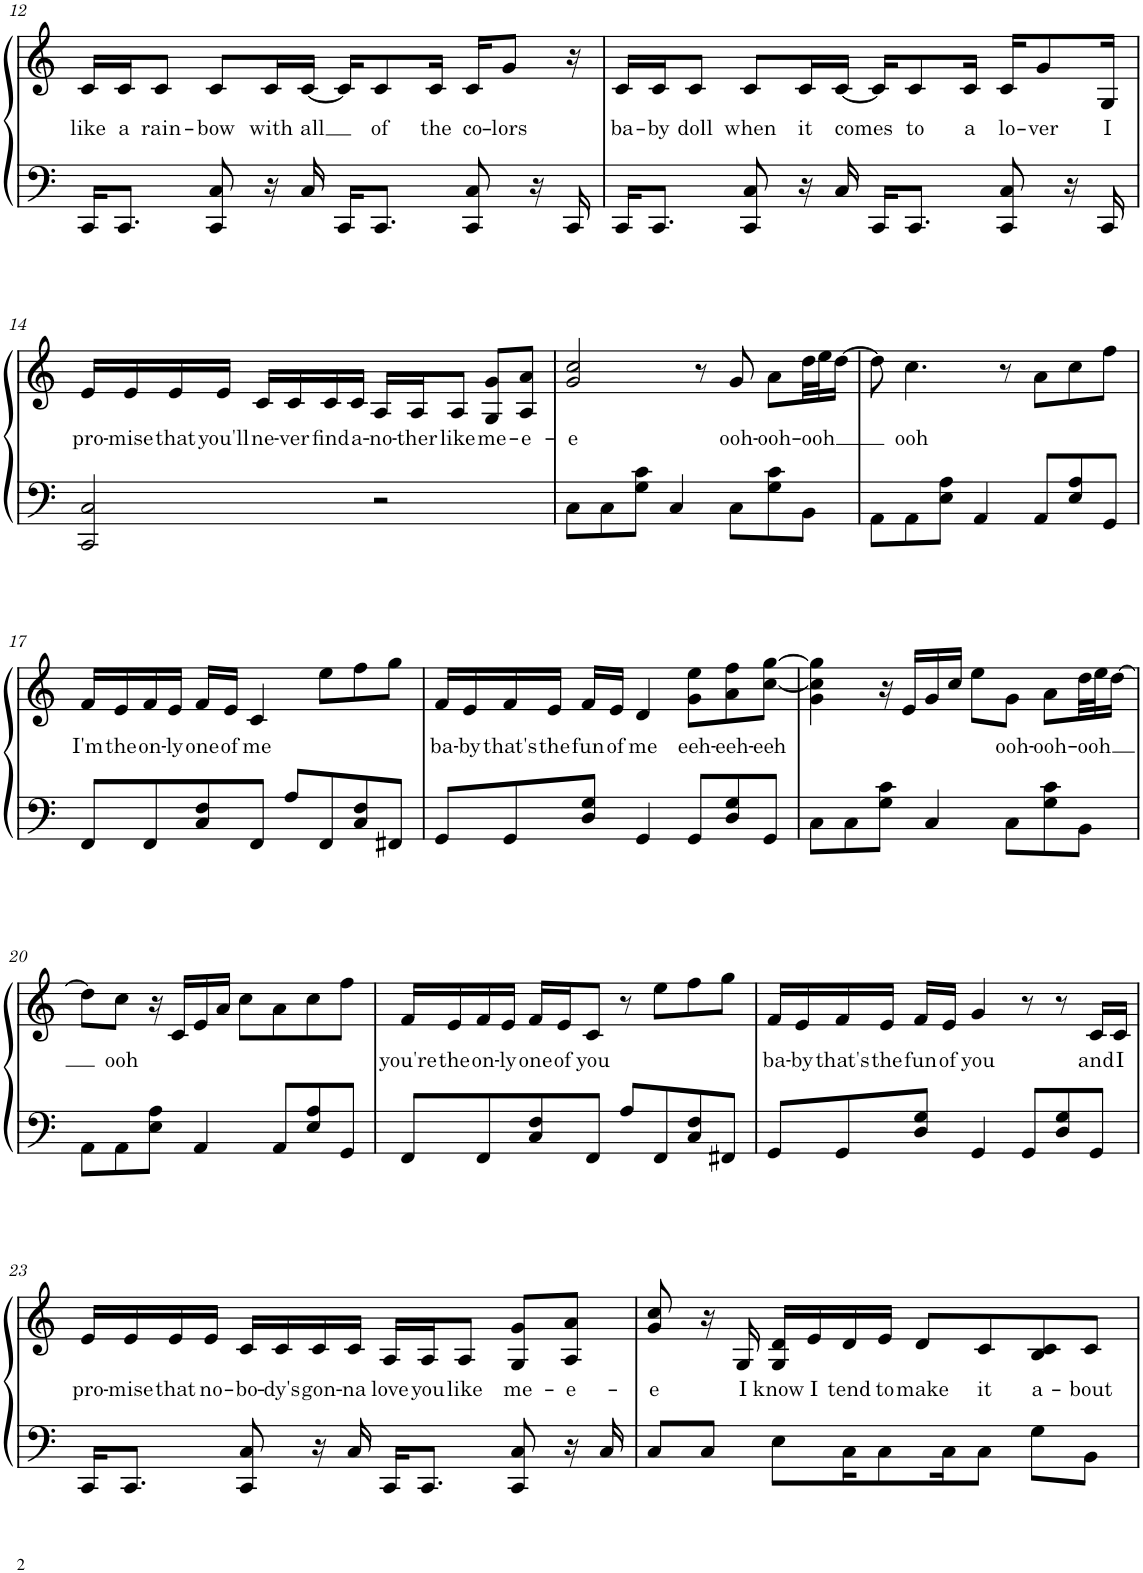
**kern	**kern	**text
*part1	*part1	*part1
*staff2	*staff1	*staff1
*I"Piano	*	*
*I'Pno.	*	*
!!LO:PB:g=z
*clefF4	*clefG2	*
*k[]	*k[]	*
*M4/4	*M4/4	*
=12	=12	=12
!	!	!LO:LY:b
16CC/KL	16c/LL	like
!	!	!LO:LY:b
8.CC/J	16c/J	a
!	!	!LO:LY:b
.	8c/J	rain-
!	!	!LO:LY:b
8CC/ 8C/	8c/L	-bow
!	!	!LO:LY:b
16r	16c/L	with
!	!	!LO:LY:b
16C/	[16c/JJ	all
16CC/KL	16c/KL]	.
!	!	!LO:LY:b
8.CC/J	8c/	of
!	!	!LO:LY:b
.	16c/Jk	the
!	!	!LO:LY:b
8CC/ 8C/	16c/KL	co-
!	!	!LO:LY:b
.	8g/J	-lors
16r	.	.
16CC/	16r	.
=13	=13	=13
!	!	!LO:LY:b
16CC/KL	16c/LL	ba-
!	!	!LO:LY:b
8.CC/J	16c/J	-by
!	!	!LO:LY:b
.	8c/J	doll
!	!	!LO:LY:b
8CC/ 8C/	8c/L	when
!	!	!LO:LY:b
16r	16c/L	it
!	!	!LO:LY:b
16C/	[16c/JJ	comes
16CC/KL	16c/KL]	.
!	!	!LO:LY:b
8.CC/J	8c/	to
!	!	!LO:LY:b
.	16c/Jk	a
!	!	!LO:LY:b
8CC/ 8C/	16c/KL	lo-
!	!	!LO:LY:b
.	8g/	-ver
16r	.	.
!	!	!LO:LY:b
16CC/	16G/Jk	I
!!LO:LB:g=z
=14	=14	=14
!	!	!LO:LY:b
2CC/ 2C/	16e/LL	pro-
!	!	!LO:LY:b
.	16e/	-mise
!	!	!LO:LY:b
.	16e/	that
!	!	!LO:LY:b
.	16e/JJ	you'll
!	!	!LO:LY:b
.	16c/LL	ne-
!	!	!LO:LY:b
.	16c/	-ver
!	!	!LO:LY:b
.	16c/	find
!	!	!LO:LY:b
.	16c/JJ	a-
!	!	!LO:LY:b
2r	16A/LL	-no-
!	!	!LO:LY:b
.	16A/J	-ther
!	!	!LO:LY:b
.	8A/J	like
!	!	!LO:LY:b
.	8G/ 8g/L	me-
!	!	!LO:LY:b
.	8A/ 8a/J	-e-
=15	=15	=15
!	!	!LO:LY:b
8C\L	2g/ 2cc/	-e
8C\	.	.
8G\ 8c\J	.	.
4C/	.	.
.	8r	.
!	!	!LO:LY:b
8C\L	8g/	ooh-
!	!	!LO:LY:b
8G\ 8c\	8a\L	-ooh-
!	!	!LO:LY:b
8BB\J	32dd\LL	-ooh
.	32ee\J	.
.	[16dd\JJ	.
=16	=16	=16
8AA\L	8dd\]	.
!	!	!LO:LY:b
8AA\	4.cc\	ooh
8E\ 8A\J	.	.
4AA/	.	.
.	8r	.
8AA/L	8a\L	.
8E/ 8A/	8cc\	.
8GG/J	8ff\J	.
!!LO:LB:g=z
=17	=17	=17
!	!	!LO:LY:b
8FF/L	16f/LL	I'm
!	!	!LO:LY:b
.	16e/	the
!	!	!LO:LY:b
8FF/	16f/	on-
!	!	!LO:LY:b
.	16e/JJ	-ly
!	!	!LO:LY:b
8C/ 8F/	16f/LL	one
!	!	!LO:LY:b
.	16e/JJ	of
!	!	!LO:LY:b
8FF/J	4c/	me
8A/L	.	.
8FF/	8ee\L	.
8C/ 8F/	8ff\	.
8FF#X/J	8gg\J	.
=18	=18	=18
!	!	!LO:LY:b
8GG/L	16f/LL	ba-
!	!	!LO:LY:b
.	16e/	-by
!	!	!LO:LY:b
8GG/	16f/	that's
!	!	!LO:LY:b
.	16e/JJ	the
!	!	!LO:LY:b
8D/ 8G/J	16f/LL	fun
!	!	!LO:LY:b
.	16e/JJ	of
!	!	!LO:LY:b
4GG/	4d/	me
!	!	!LO:LY:b
8GG/L	8g\ 8ee\L	eeh-
!	!	!LO:LY:b
8D/ 8G/	8a\ 8ff\	-eeh-
!	!	!LO:LY:b
8GG/J	[8cc\ [8gg\J	-eeh
=19	=19	=19
8C\L	4g\ 4cc\] 4gg\]	.
8C\	.	.
8G\ 8c\J	16r	.
.	16e/LL	.
4C/	16g/	.
.	16cc/JJ	.
.	8ee\L	.
!	!	!LO:LY:b
8C\L	8g\J	ooh-
!	!	!LO:LY:b
8G\ 8c\	8a\L	-ooh-
!	!	!LO:LY:b
8BB\J	32dd\LL	-ooh
.	32ee\J	.
.	[16dd\JJ	.
!!LO:LB:g=z
=20	=20	=20
8AA\L	8dd\L]	.
!	!	!LO:LY:b
8AA\	8cc\J	ooh
8E\ 8A\J	16r	.
.	16c/LL	.
4AA/	16e/	.
.	16a/JJ	.
.	8cc\L	.
8AA/L	8a\	.
8E/ 8A/	8cc\	.
8GG/J	8ff\J	.
=21	=21	=21
!	!	!LO:LY:b
8FF/L	16f/LL	you're
!	!	!LO:LY:b
.	16e/	the
!	!	!LO:LY:b
8FF/	16f/	on-
!	!	!LO:LY:b
.	16e/JJ	-ly
!	!	!LO:LY:b
8C/ 8F/	16f/LL	one
!	!	!LO:LY:b
.	16e/J	of
!	!	!LO:LY:b
8FF/J	8c/J	you
8A/L	8r	.
8FF/	8ee\L	.
8C/ 8F/	8ff\	.
8FF#X/J	8gg\J	.
=22	=22	=22
!	!	!LO:LY:b
8GG/L	16f/LL	ba-
!	!	!LO:LY:b
.	16e/	-by
!	!	!LO:LY:b
8GG/	16f/	that's
!	!	!LO:LY:b
.	16e/JJ	the
!	!	!LO:LY:b
8D/ 8G/J	16f/LL	fun
!	!	!LO:LY:b
.	16e/JJ	of
!	!	!LO:LY:b
4GG/	4g/	you
8GG/L	8r	.
8D/ 8G/	8r	.
!	!	!LO:LY:b
8GG/J	16c/LL	and
!	!	!LO:LY:b
.	16c/JJ	I
!!LO:LB:g=z
=23	=23	=23
!	!	!LO:LY:b
16CC/KL	16e/LL	pro-
!	!	!LO:LY:b
8.CC/J	16e/	-mise
!	!	!LO:LY:b
.	16e/	that
!	!	!LO:LY:b
.	16e/JJ	no-
!	!	!LO:LY:b
8CC/ 8C/	16c/LL	-bo-
!	!	!LO:LY:b
.	16c/	-dy's
!	!	!LO:LY:b
16r	16c/	gon-
!	!	!LO:LY:b
16C/	16c/JJ	-na
!	!	!LO:LY:b
16CC/KL	16A/LL	love
!	!	!LO:LY:b
8.CC/J	16A/J	you
!	!	!LO:LY:b
.	8A/J	like
!	!	!LO:LY:b
8CC/ 8C/	8G/ 8g/L	me-
!	!	!LO:LY:b
16r	8A/ 8a/J	-e-
16C/	.	.
=24	=24	=24
!	!	!LO:LY:b
8C/L	8g/ 8cc/	-e
8C/J	16r	.
!	!	!LO:LY:b
.	16G/	I
!	!	!LO:LY:b
8E\L	16G/ 16d/LL	know
!	!	!LO:LY:b
.	16e/	I
!	!	!LO:LY:b
16C\K	16d/	tend
!	!	!LO:LY:b
8C\	16e/JJ	to
!	!	!LO:LY:b
.	8d/L	make
16C\K	.	.
!	!	!LO:LY:b
8C\J	8c/	it
!	!	!LO:LY:b
8G\L	8B/ 8c/	a-
!	!	!LO:LY:b
8BB\J	8c/J	-bout
=	=	=
*-	*-	*-
